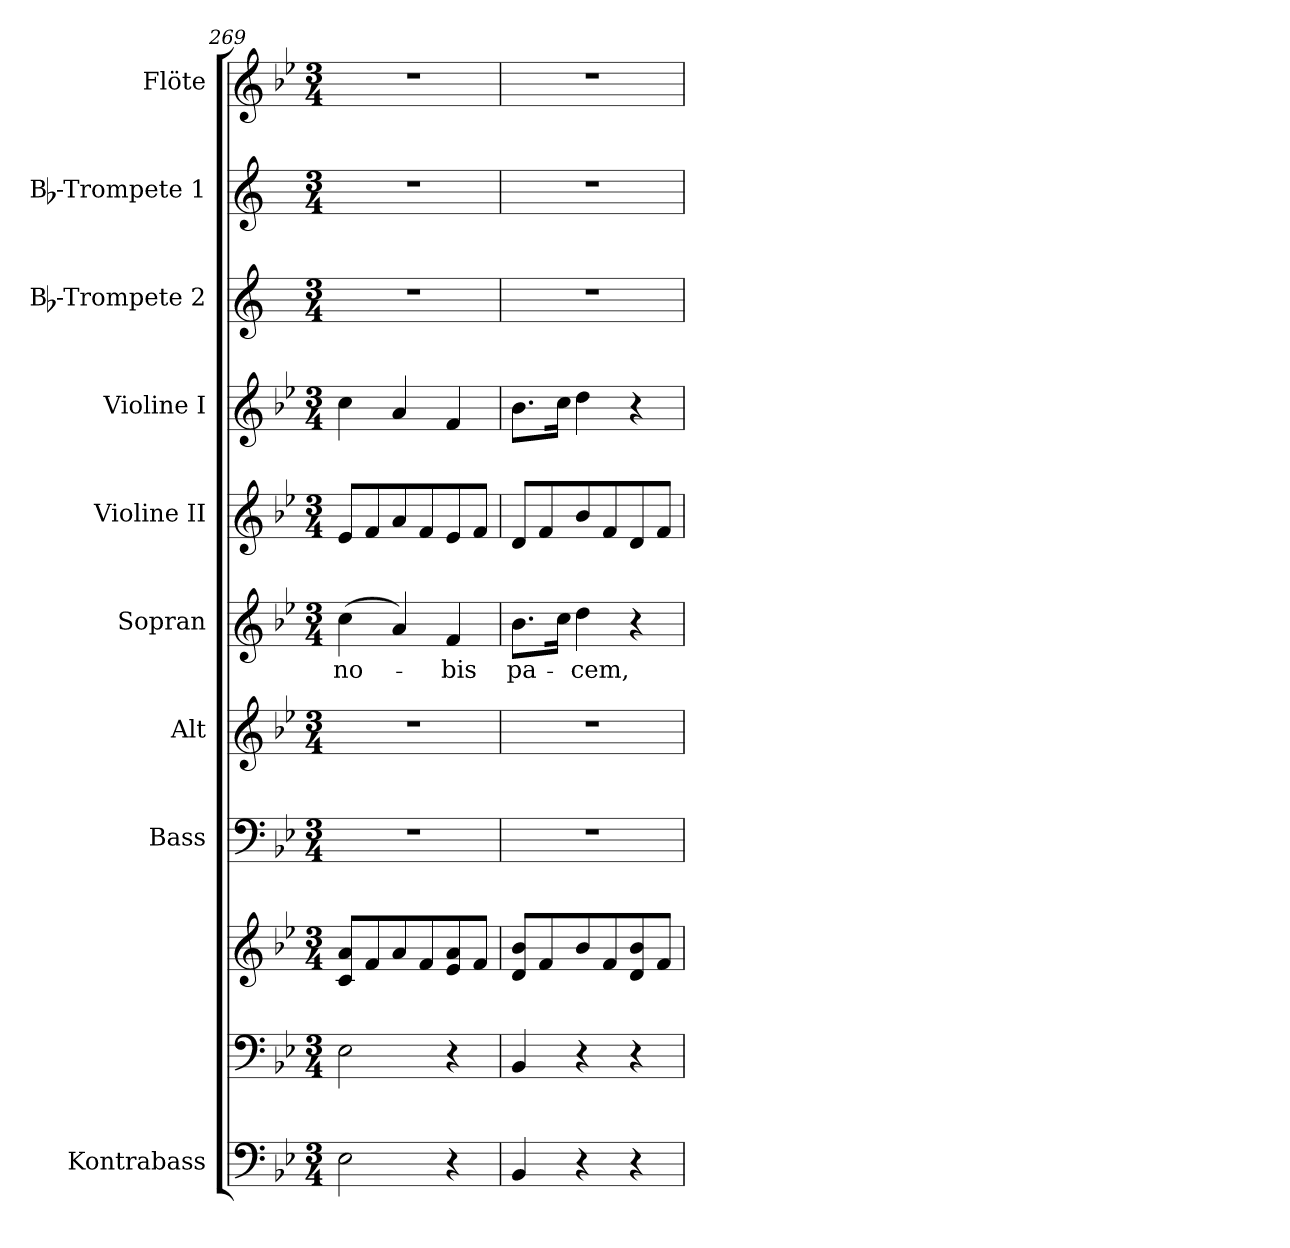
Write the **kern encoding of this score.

**kern	**kern	**kern	**kern	**kern	**kern	**text	**kern	**kern	**kern	**kern	**kern
*part10	*part9	*part9	*part8	*part7	*part6	*part6	*part5	*part4	*part3	*part2	*part1
*staff11	*staff10	*staff9	*staff8	*staff7	*staff6	*staff6	*staff5	*staff4	*staff3	*staff2	*staff1
*I"Kontrabass	*	*	*I"Bass	*I"Alt	*I"Sopran	*	*I"Violine II	*I"Violine I	*I"Bb-Trompete 2	*I"Bb-Trompete 1	*I"Flöte
*I'Kb.	*	*	*I'B.	*I'A.	*I'S.	*	*I'Vl. II	*I'Vl. I	*I'Bb Trp. 2	*I'Bb Trp. 1	*I'Fl.
*clefF4	*clefF4	*clefG2	*clefF4	*clefG2	*clefG2	*	*clefG2	*clefG2	*clefG2	*clefG2	*clefG2
*ITrd7c12	*	*	*	*	*	*	*	*	*ITrd1c2	*ITrd1c2	*
*k[b-e-]	*k[b-e-]	*k[b-e-]	*k[b-e-]	*k[b-e-]	*k[b-e-]	*	*k[b-e-]	*k[b-e-]	*k[b-e-]	*k[b-e-]	*k[b-e-]
*B-:	*B-:	*B-:	*B-:	*B-:	*B-:	*	*B-:	*B-:	*B-:	*B-:	*B-:
*M3/4	*M3/4	*M3/4	*M3/4	*M3/4	*M3/4	*	*M3/4	*M3/4	*M3/4	*M3/4	*M3/4
=269	=269	=269	=269	=269	=269	=269	=269	=269	=269	=269	=269
!	!	!	!	!	!	!LO:LY:b	!	!	!	!	!
2EE-\	2E-\	8c/ 8a/L	2.r	2.r	(>4cc\	no-	8e-/L	4cc\	2.r	2.r	2.r
.	.	8f/	.	.	.	.	8f/	.	.	.	.
.	.	8a/	.	.	4a/)	.	8a/	4a/	.	.	.
.	.	8f/	.	.	.	.	8f/	.	.	.	.
!	!	!	!	!	!	!LO:LY:b	!	!	!	!	!
4r	4r	8e-/ 8a/	.	.	4f/	-bis	8e-/	4f/	.	.	.
.	.	8f/J	.	.	.	.	8f/J	.	.	.	.
=270	=270	=270	=270	=270	=270	=270	=270	=270	=270	=270	=270
!	!	!	!	!	!	!LO:LY:b	!	!	!	!	!
4BBB-/	4BB-/	8d/ 8b-/L	2.r	2.r	8.b-\L	pa-	8d/L	8.b-\L	2.r	2.r	2.r
.	.	8f/	.	.	.	.	8f/	.	.	.	.
.	.	.	.	.	16cc\Jk	.	.	16cc\Jk	.	.	.
!	!	!	!	!	!	!LO:LY:b	!	!	!	!	!
4r	4r	8b-/	.	.	4dd\	-cem,	8b-/	4dd\	.	.	.
.	.	8f/	.	.	.	.	8f/	.	.	.	.
4r	4r	8d/ 8b-/	.	.	4r	.	8d/	4r	.	.	.
.	.	8f/J	.	.	.	.	8f/J	.	.	.	.
=	=	=	=	=	=	=	=	=	=	=	=
*-	*-	*-	*-	*-	*-	*-	*-	*-	*-	*-	*-
